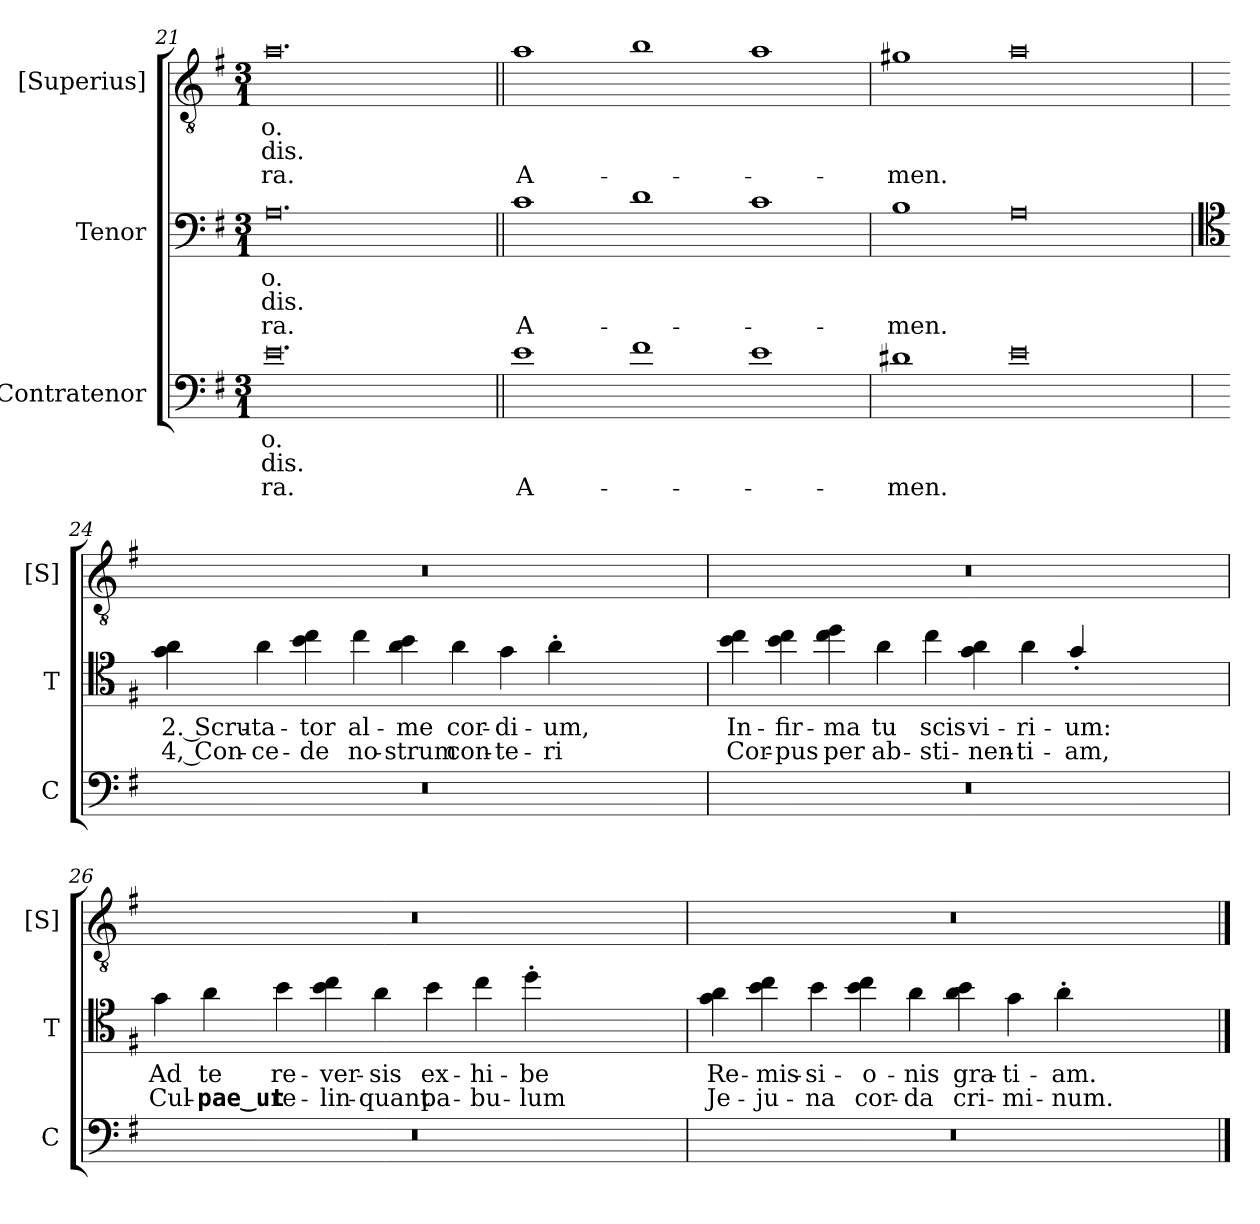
**kern	**text	**text	**text	**kern	**text	**text	**text	**kern	**text	**text	**text
*part3	*part3	*part3	*part3	*part2	*part2	*part2	*part2	*part1	*part1	*part1	*part1
*staff3	*staff3	*staff3	*staff3	*staff2	*staff2	*staff2	*staff2	*staff1	*staff1	*staff1	*staff1
*I"Contratenor	*	*	*	*I"Tenor	*	*	*	*I"[Superius]	*	*	*
*I'C	*	*	*	*I'T	*	*	*	*I'[S]	*	*	*
*clefF4	*	*	*	*clefF4	*	*	*	*clefGv2	*	*	*
*ITrd7c12	*	*	*	*ITrd7c12	*	*	*	*ITrd7c12	*	*	*
*k[f#]	*	*	*	*k[f#]	*	*	*	*k[f#]	*	*	*
*G:	*	*	*	*G:	*	*	*	*G:	*	*	*
*M3/1	*	*	*	*M3/1	*	*	*	*M3/1	*	*	*
=21	=21	=21	=21	=21	=21	=21	=21	=21	=21	=21	=21
!	!LO:LY:b	!LO:LY:b	!LO:LY:b	!	!LO:LY:b	!LO:LY:b	!LO:LY:b	!	!LO:LY:b	!LO:LY:b	!LO:LY:b
0.E	-o.	-dis.	-ra.	0.AA	-o.	-dis.	-ra.	0.A	-o.	-dis.	-ra.
=22||	=22||	=22||	=22||	=22||	=22||	=22||	=22||	=22||	=22||	=22||	=22||
!	!	!	!LO:LY:b	!	!	!	!LO:LY:b	!	!	!	!LO:LY:b
1E	.	.	A-	1C	.	.	A-	1A	.	.	A-
1F#	.	.	.	1D	.	.	.	1B	.	.	.
1E	.	.	.	1C	.	.	.	1A	.	.	.
=23	=23	=23	=23	=23	=23	=23	=23	=23	=23	=23	=23
!	!	!	!LO:LY:b	!	!	!	!LO:LY:b	!	!	!	!LO:LY:b
1D#X	.	.	-men.	1BB	.	.	-men.	1G#X	.	.	-men.
0E	.	.	.	0AA	.	.	.	0A	.	.	.
!!LO:LB:g=z
=24	=24	=24	=24	=24	=24	=24	=24	=24	=24	=24	=24
*	*	*	*	*stria4	*	*	*	*stria4	*	*	*
*	*	*	*	*clefC4	*	*	*	*	*	*	*
!	!	!	!	!	!LO:LY:b	!LO:LY:b	!	!	!	!	!
0.r	.	.	.	4G\ 4A\	2. Scru-	4, Con-	.	0.r	.	.	.
!	!	!	!	!	!LO:LY:b	!LO:LY:b	!	!	!	!	!
.	.	.	.	4A\	-ta-	-ce-	.	.	.	.	.
!	!	!	!	!	!LO:LY:b	!LO:LY:b	!	!	!	!	!
.	.	.	.	4B\ 4c\	-tor	-de	.	.	.	.	.
!	!	!	!	!	!LO:LY:b	!LO:LY:b	!	!	!	!	!
.	.	.	.	4c\	al-	no-	.	.	.	.	.
!	!	!	!	!	!LO:LY:b	!LO:LY:b	!	!	!	!	!
.	.	.	.	4A\ 4B\	-me	-strum	.	.	.	.	.
!	!	!	!	!	!LO:LY:b	!LO:LY:b	!	!	!	!	!
.	.	.	.	4A\	cor-	con-	.	.	.	.	.
!	!	!	!	!	!LO:LY:b	!LO:LY:b	!	!	!	!	!
.	.	.	.	4G	-di-	-te-	.	.	.	.	.
!	!	!	!	!	!LO:LY:b	!LO:LY:b	!	!	!	!	!
.	.	.	.	4A'>\	-um,	-ri	.	.	.	.	.
.	.	.	.	1ryy	.	.	.	.	.	.	.
=25`	=25`	=25`	=25`	=25`	=25`	=25`	=25`	=25`	=25`	=25`	=25`
!	!	!	!	!	!LO:LY:b	!LO:LY:b	!	!	!	!	!
0.r	.	.	.	4B\ 4c\	In-	Cor-	.	0.r	.	.	.
!	!	!	!	!	!LO:LY:b	!LO:LY:b	!	!	!	!	!
.	.	.	.	4B\ 4c\	-fir-	-pus	.	.	.	.	.
!	!	!	!	!	!LO:LY:b	!LO:LY:b	!	!	!	!	!
.	.	.	.	4c\ 4d\	-ma	per	.	.	.	.	.
!	!	!	!	!	!LO:LY:b	!LO:LY:b	!	!	!	!	!
.	.	.	.	4A	tu	ab-	.	.	.	.	.
!	!	!	!	!	!LO:LY:b	!LO:LY:b	!	!	!	!	!
.	.	.	.	4c\	scis	-sti-	.	.	.	.	.
!	!	!	!	!	!LO:LY:b	!LO:LY:b	!	!	!	!	!
.	.	.	.	4G\ 4A\	vi-	-nen-	.	.	.	.	.
!	!	!	!	!	!LO:LY:b	!LO:LY:b	!	!	!	!	!
.	.	.	.	4A\	-ri-	-ti-	.	.	.	.	.
!	!	!	!	!	!LO:LY:b	!LO:LY:b	!	!	!	!	!
.	.	.	.	4G'</	-um:	-am,	.	.	.	.	.
.	.	.	.	1ryy	.	.	.	.	.	.	.
!!LO:LB:g=z
=26	=26	=26	=26	=26	=26	=26	=26	=26	=26	=26	=26
!	!	!	!	!	!LO:LY:b	!LO:LY:b	!	!	!	!	!
0.r	.	.	.	4G	Ad	Cul-	.	0.r	.	.	.
!	!	!	!	!	!LO:LY:b	!LO:LY:b	!	!	!	!	!
.	.	.	.	4A	te	-pae‿ut	.	.	.	.	.
!	!	!	!	!	!LO:LY:b	!LO:LY:b	!	!	!	!	!
.	.	.	.	4B	re-	re-	.	.	.	.	.
!	!	!	!	!	!LO:LY:b	!LO:LY:b	!	!	!	!	!
.	.	.	.	4B\ 4c\	-ver-	-lin-	.	.	.	.	.
!	!	!	!	!	!LO:LY:b	!LO:LY:b	!	!	!	!	!
.	.	.	.	4A	-sis	-quant	.	.	.	.	.
!	!	!	!	!	!LO:LY:b	!LO:LY:b	!	!	!	!	!
.	.	.	.	4B	ex-	pa-	.	.	.	.	.
!	!	!	!	!	!LO:LY:b	!LO:LY:b	!	!	!	!	!
.	.	.	.	4c	-hi-	-bu-	.	.	.	.	.
!	!	!	!	!	!LO:LY:b	!LO:LY:b	!	!	!	!	!
.	.	.	.	4d'<	-be	-lum	.	.	.	.	.
.	.	.	.	1ryy	.	.	.	.	.	.	.
=27`	=27`	=27`	=27`	=27`	=27`	=27`	=27`	=27`	=27`	=27`	=27`
!	!	!	!	!	!LO:LY:b	!LO:LY:b	!	!	!	!	!
0.r	.	.	.	4G 4A	Re-	Je-	.	0.r	.	.	.
!	!	!	!	!	!LO:LY:b	!LO:LY:b	!	!	!	!	!
.	.	.	.	4B 4c	-mis-	-ju-	.	.	.	.	.
!	!	!	!	!	!LO:LY:b	!LO:LY:b	!	!	!	!	!
.	.	.	.	4B	-si-	-na	.	.	.	.	.
!	!	!	!	!	!LO:LY:b	!LO:LY:b	!	!	!	!	!
.	.	.	.	4B\ 4c\	-o-	cor-	.	.	.	.	.
!	!	!	!	!	!LO:LY:b	!LO:LY:b	!	!	!	!	!
.	.	.	.	4A\	-nis	-da	.	.	.	.	.
!	!	!	!	!	!LO:LY:b	!LO:LY:b	!	!	!	!	!
.	.	.	.	4A\ 4B\	gra-	cri-	.	.	.	.	.
!	!	!	!	!	!LO:LY:b	!LO:LY:b	!	!	!	!	!
.	.	.	.	4G	-ti-	-mi-	.	.	.	.	.
!	!	!	!	!	!LO:LY:b	!LO:LY:b	!	!	!	!	!
.	.	.	.	4A'>	-am.	-num.	.	.	.	.	.
.	.	.	.	1ryy	.	.	.	.	.	.	.
==	==	==	==	==	==	==	==	==	==	==	==
*-	*-	*-	*-	*-	*-	*-	*-	*-	*-	*-	*-
